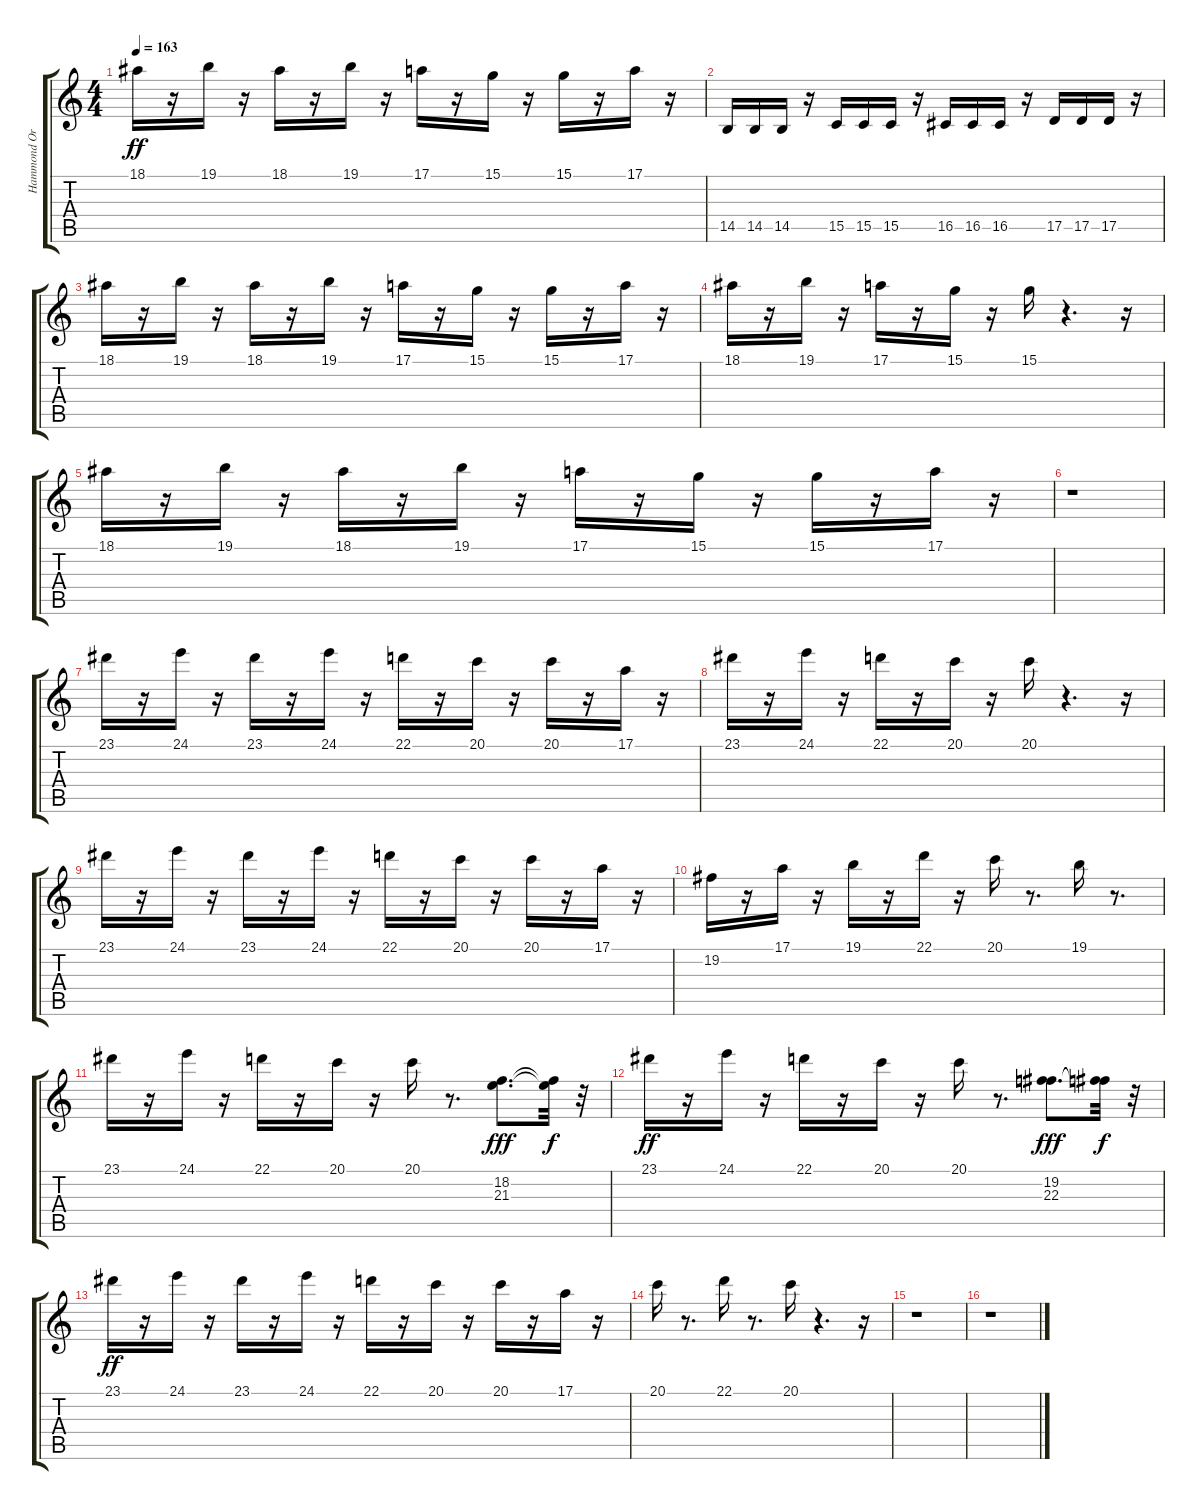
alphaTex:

\track ("Hammond Organ" "Hammond Or") {instrument drawbarorgan}
\staff {score tabs}
\tuning (E4 B3 G3 D3 A2 E2) {hide}
\ts (4 4)
\tempo 163
\clef g2
\ks c
18.1.16{dy ff} r.16 19.1.16 r.16 18.1.16 r.16 19.1.16 r.16 17.1.16 r.16 15.1.16 r.16 15.1.16 r.16 17.1.16 r.16 |
14.5.16 14.5.16 14.5.16 r.16 15.5.16 15.5.16 15.5.16 r.16 16.5.16 16.5.16 16.5.16 r.16 17.5.16 17.5.16 17.5.16 r.16 |
18.1.16 r.16 19.1.16 r.16 18.1.16 r.16 19.1.16 r.16 17.1.16 r.16 15.1.16 r.16 15.1.16 r.16 17.1.16 r.16 |
18.1.16 r.16 19.1.16 r.16 17.1.16 r.16 15.1.16 r.16 15.1.16 r.4{d} r.16 |
18.1.16 r.16 19.1.16 r.16 18.1.16 r.16 19.1.16 r.16 17.1.16 r.16 15.1.16 r.16 15.1.16 r.16 17.1.16 r.16 |
r.1 |
23.1.16 r.16 24.1.16 r.16 23.1.16 r.16 24.1.16 r.16 22.1.16 r.16 20.1.16 r.16 20.1.16 r.16 17.1.16 r.16 |
23.1.16 r.16 24.1.16 r.16 22.1.16 r.16 20.1.16 r.16 20.1.16 r.4{d} r.16 |
23.1.16 r.16 24.1.16 r.16 23.1.16 r.16 24.1.16 r.16 22.1.16 r.16 20.1.16 r.16 20.1.16 r.16 17.1.16 r.16 |
19.2.16 r.16 17.1.16 r.16 19.1.16 r.16 22.1.16 r.16 20.1.16 r.8{d} 19.1.16 r.8{d} |
23.1.16 r.16 24.1.16 r.16 22.1.16 r.16 20.1.16 r.16 20.1.16 r.8{d} (18.2 21.3).8{d dy fff} (18.2{t} 21.3{t}).32{dy f} r.32 |
23.1.16{dy ff} r.16 24.1.16 r.16 22.1.16 r.16 20.1.16 r.16 20.1.16 r.8{d} (19.2 22.3).8{d dy fff} (19.2{t} 22.3{t}).32{dy f} r.32 |
23.1.16{dy ff} r.16 24.1.16 r.16 23.1.16 r.16 24.1.16 r.16 22.1.16 r.16 20.1.16 r.16 20.1.16 r.16 17.1.16 r.16 |
20.1.16 r.8{d} 22.1.16 r.8{d} 20.1.16 r.4{d} r.16 |
r.1 |
r.1
